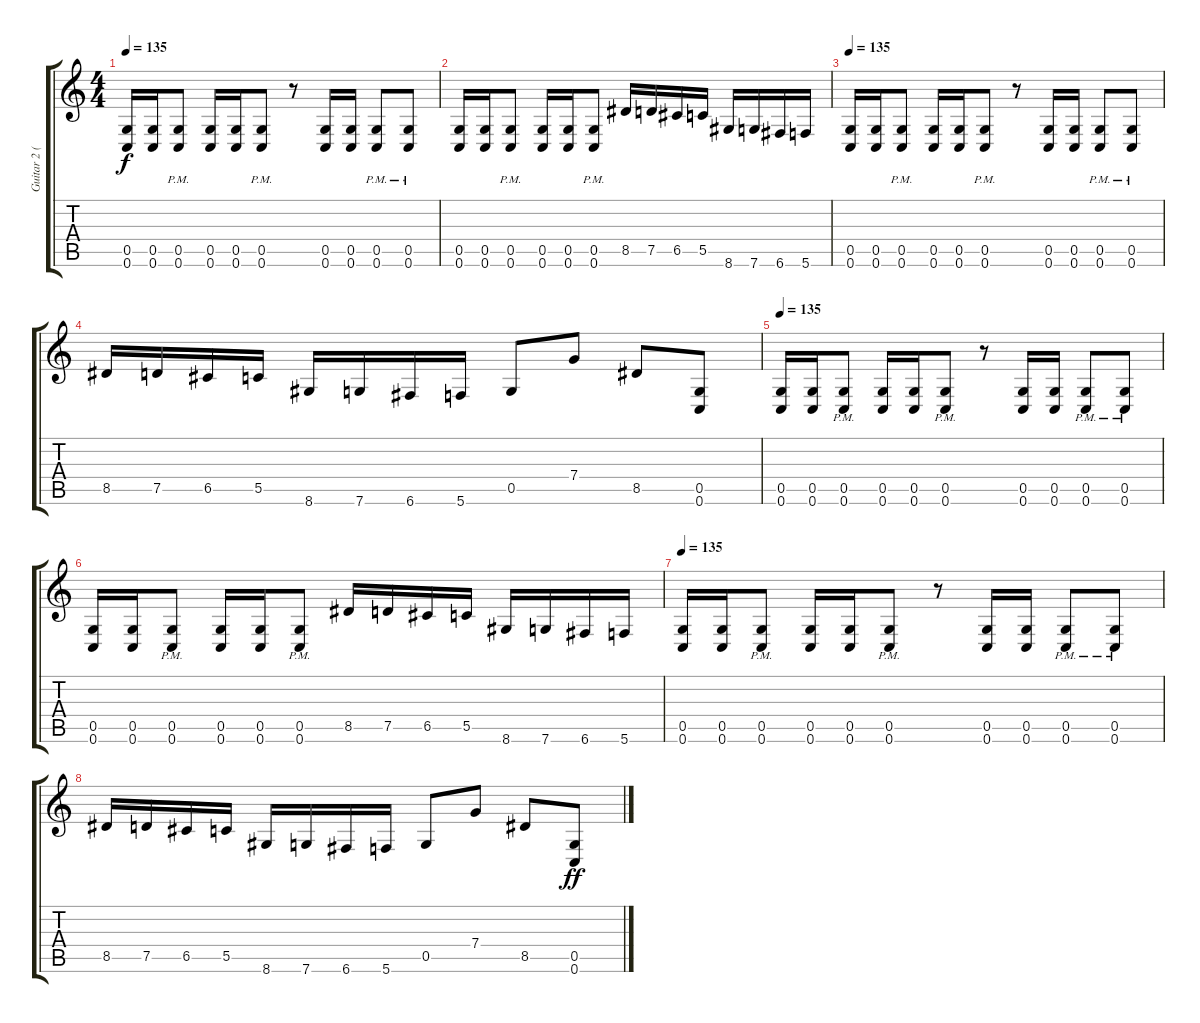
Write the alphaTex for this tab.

\track ("Guitar 2 (Sgrosso)" "Guitar 2 (") {instrument distortionguitar}
\staff {score tabs}
\tuning (D4 A3 F3 C3 G2 C2) {hide}
\ts (4 4)
\tempo 135
\clef g2
\ks c
(0.5 0.6).16{dy f} (0.5 0.6).16 (0.5{pm} 0.6{pm}).8 (0.5 0.6).16 (0.5 0.6).16 (0.5{pm} 0.6{pm}).8 r.8 (0.5 0.6).16 (0.5 0.6).16 (0.5{pm} 0.6{pm}).8 (0.5{pm} 0.6{pm}).8 |
(0.5 0.6).16 (0.5 0.6).16 (0.5{pm} 0.6{pm}).8 (0.5 0.6).16 (0.5 0.6).16 (0.5{pm} 0.6{pm}).8 8.5.16 7.5.16 6.5.16 5.5.16 8.6.16 7.6.16 6.6.16 5.6.16 |
\tempo 135
(0.5 0.6).16 (0.5 0.6).16 (0.5{pm} 0.6{pm}).8 (0.5 0.6).16 (0.5 0.6).16 (0.5{pm} 0.6{pm}).8 r.8 (0.5 0.6).16 (0.5 0.6).16 (0.5{pm} 0.6{pm}).8 (0.5{pm} 0.6{pm}).8 |
8.5.16 7.5.16 6.5.16 5.5.16 8.6.16 7.6.16 6.6.16 5.6.16 0.5.8 7.4.8 8.5.8 (0.5 0.6).8 |
\tempo 135
(0.5 0.6).16 (0.5 0.6).16 (0.5{pm} 0.6{pm}).8 (0.5 0.6).16 (0.5 0.6).16 (0.5{pm} 0.6{pm}).8 r.8 (0.5 0.6).16 (0.5 0.6).16 (0.5{pm} 0.6{pm}).8 (0.5{pm} 0.6{pm}).8 |
(0.5 0.6).16 (0.5 0.6).16 (0.5{pm} 0.6{pm}).8 (0.5 0.6).16 (0.5 0.6).16 (0.5{pm} 0.6{pm}).8 8.5.16 7.5.16 6.5.16 5.5.16 8.6.16 7.6.16 6.6.16 5.6.16 |
\tempo 135
(0.5 0.6).16 (0.5 0.6).16 (0.5{pm} 0.6{pm}).8 (0.5 0.6).16 (0.5 0.6).16 (0.5{pm} 0.6{pm}).8 r.8 (0.5 0.6).16 (0.5 0.6).16 (0.5{pm} 0.6{pm}).8 (0.5{pm} 0.6{pm}).8 |
8.5.16 7.5.16 6.5.16 5.5.16 8.6.16 7.6.16 6.6.16 5.6.16 0.5.8 7.4.8 8.5.8 (0.5 0.6).8{dy ff}
